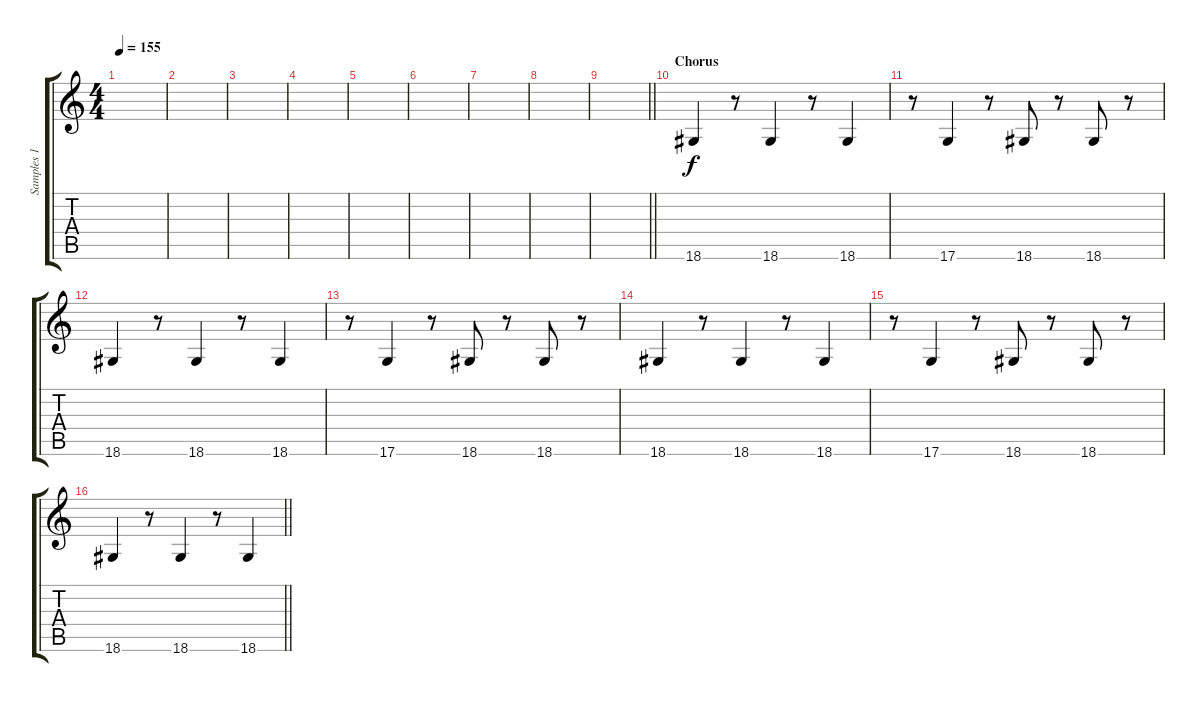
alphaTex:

\track ("Samples 1" "Samples 1") {instrument seashore}
\staff {score tabs}
\tuning (E4 B3 G3 D3 A2 D2) {hide}
\ts (4 4)
\tempo 155
\clef g2
\ks c
|
|
|
|
|
|
|
|
\barLineRight lightlight
|
\section ("" "Chorus")
18.6.4 r.8 18.6.4 r.8 18.6.4 |
r.8 17.6.4 r.8 18.6.8 r.8 18.6.8 r.8 |
18.6.4 r.8 18.6.4 r.8 18.6.4 |
r.8 17.6.4 r.8 18.6.8 r.8 18.6.8 r.8 |
18.6.4 r.8 18.6.4 r.8 18.6.4 |
r.8 17.6.4 r.8 18.6.8 r.8 18.6.8 r.8 |
\barLineRight lightlight
18.6.4 r.8 18.6.4 r.8 18.6.4
